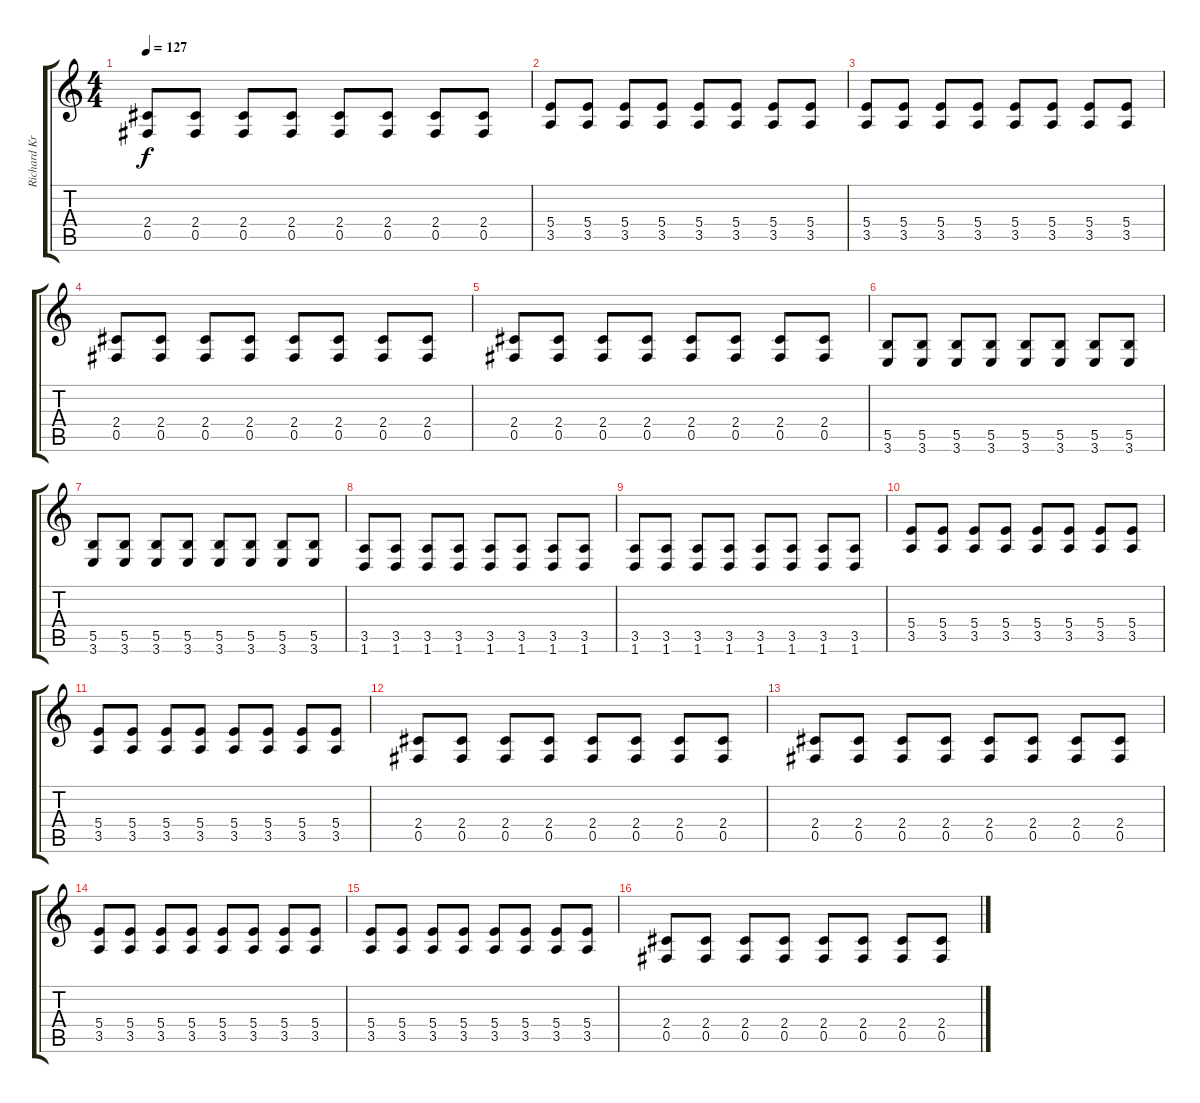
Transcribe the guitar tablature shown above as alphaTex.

\track ("Richard Kruspe - Guitar I" "Richard Kr") {instrument acousticguitarsteel}
\staff {score tabs}
\tuning (Db4 Ab3 E3 B2 Gb2 Db2) {hide}
\ts (4 4)
\tempo 127
\clef g2
\ks c
(2.4 0.5).8{dy f} (2.4 0.5).8 (2.4 0.5).8 (2.4 0.5).8 (2.4 0.5).8 (2.4 0.5).8 (2.4 0.5).8 (2.4 0.5).8 |
(5.4 3.5).8 (5.4 3.5).8 (5.4 3.5).8 (5.4 3.5).8 (5.4 3.5).8 (5.4 3.5).8 (5.4 3.5).8 (5.4 3.5).8 |
(5.4 3.5).8 (5.4 3.5).8 (5.4 3.5).8 (5.4 3.5).8 (5.4 3.5).8 (5.4 3.5).8 (5.4 3.5).8 (5.4 3.5).8 |
(2.4 0.5).8 (2.4 0.5).8 (2.4 0.5).8 (2.4 0.5).8 (2.4 0.5).8 (2.4 0.5).8 (2.4 0.5).8 (2.4 0.5).8 |
(2.4 0.5).8 (2.4 0.5).8 (2.4 0.5).8 (2.4 0.5).8 (2.4 0.5).8 (2.4 0.5).8 (2.4 0.5).8 (2.4 0.5).8 |
(5.5 3.6).8 (5.5 3.6).8 (5.5 3.6).8 (5.5 3.6).8 (5.5 3.6).8 (5.5 3.6).8 (5.5 3.6).8 (5.5 3.6).8 |
(5.5 3.6).8 (5.5 3.6).8 (5.5 3.6).8 (5.5 3.6).8 (5.5 3.6).8 (5.5 3.6).8 (5.5 3.6).8 (5.5 3.6).8 |
(3.5 1.6).8 (3.5 1.6).8 (3.5 1.6).8 (3.5 1.6).8 (3.5 1.6).8 (3.5 1.6).8 (3.5 1.6).8 (3.5 1.6).8 |
(3.5 1.6).8 (3.5 1.6).8 (3.5 1.6).8 (3.5 1.6).8 (3.5 1.6).8 (3.5 1.6).8 (3.5 1.6).8 (3.5 1.6).8 |
(5.4 3.5).8{instrument distortionguitar} (5.4 3.5).8 (5.4 3.5).8 (5.4 3.5).8 (5.4 3.5).8 (5.4 3.5).8 (5.4 3.5).8 (5.4 3.5).8 |
(5.4 3.5).8 (5.4 3.5).8 (5.4 3.5).8 (5.4 3.5).8 (5.4 3.5).8 (5.4 3.5).8 (5.4 3.5).8 (5.4 3.5).8 |
(2.4 0.5).8 (2.4 0.5).8 (2.4 0.5).8 (2.4 0.5).8 (2.4 0.5).8 (2.4 0.5).8 (2.4 0.5).8 (2.4 0.5).8 |
(2.4 0.5).8 (2.4 0.5).8 (2.4 0.5).8 (2.4 0.5).8 (2.4 0.5).8 (2.4 0.5).8 (2.4 0.5).8 (2.4 0.5).8 |
(5.4 3.5).8 (5.4 3.5).8 (5.4 3.5).8 (5.4 3.5).8 (5.4 3.5).8 (5.4 3.5).8 (5.4 3.5).8 (5.4 3.5).8 |
(5.4 3.5).8 (5.4 3.5).8 (5.4 3.5).8 (5.4 3.5).8 (5.4 3.5).8 (5.4 3.5).8 (5.4 3.5).8 (5.4 3.5).8 |
(2.4 0.5).8 (2.4 0.5).8 (2.4 0.5).8 (2.4 0.5).8 (2.4 0.5).8 (2.4 0.5).8 (2.4 0.5).8 (2.4 0.5).8
